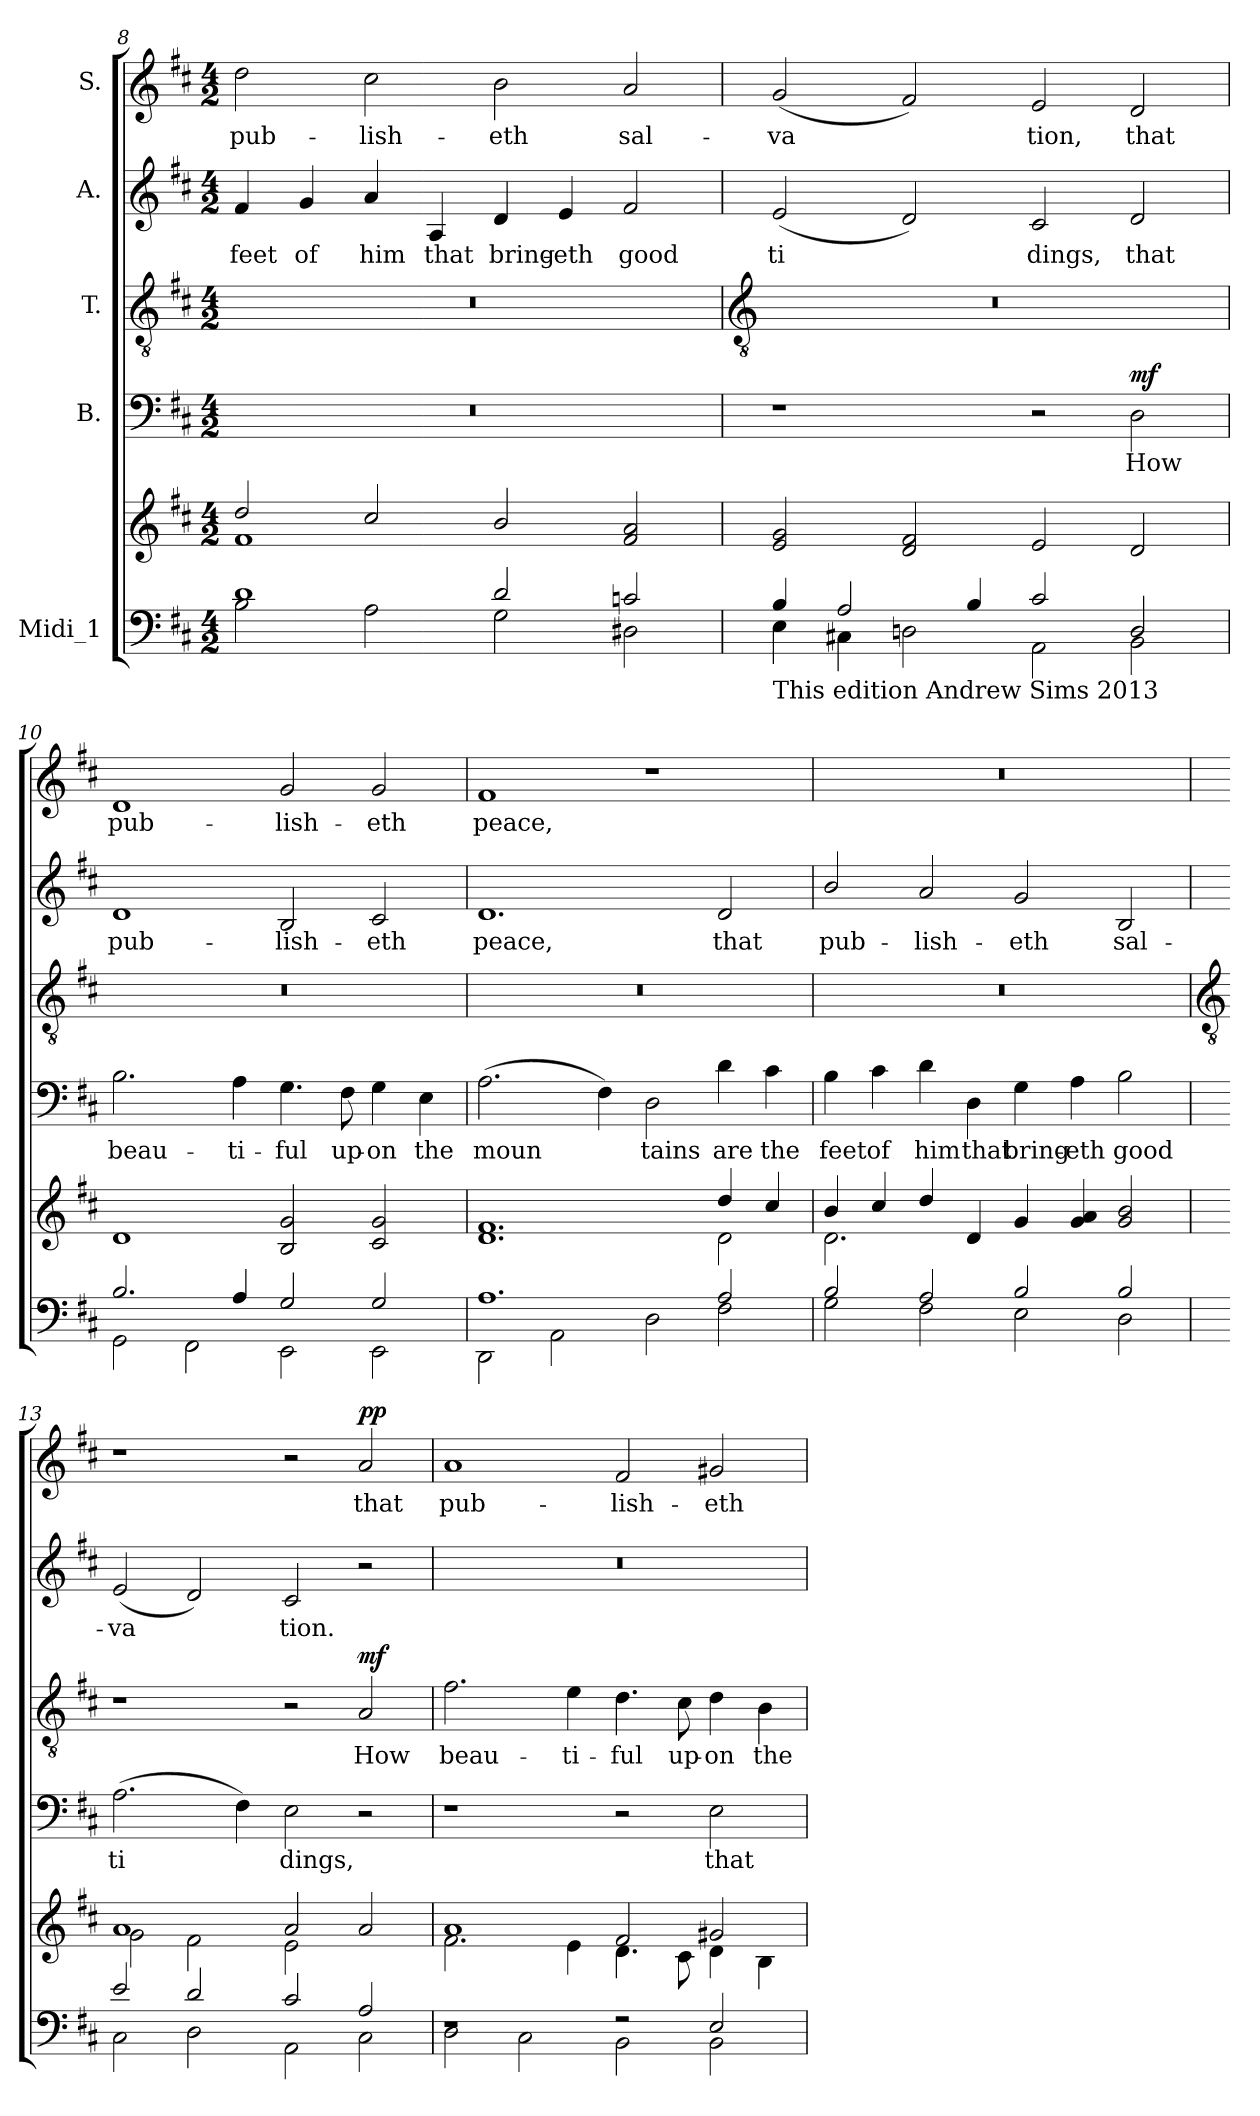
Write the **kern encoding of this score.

**kern	**kern	**kern	**text	**dynam	**kern	**text	**dynam	**kern	**text	**kern	**text	**dynam
*part5	*part5	*part4	*part4	*part4	*part3	*part3	*part3	*part2	*part2	*part1	*part1	*part1
*staff6	*staff5	*staff4	*staff4	*staff4	*staff3	*staff3	*staff3	*staff2	*staff2	*staff1	*staff1	*staff1
*I"Midi_1	*	*I"B.	*	*	*I"T.	*	*	*I"A.	*	*I"S.	*	*
*clefF4	*clefG2	*clefF4	*	*	*clefGv2	*	*	*clefG2	*	*clefG2	*	*
*k[f#c#]	*k[f#c#]	*k[f#c#]	*	*	*k[f#c#]	*	*	*k[f#c#]	*	*k[f#c#]	*	*
*D:	*D:	*D:	*	*	*D:	*	*	*D:	*	*D:	*	*
*M4/2	*M4/2	*M4/2	*	*	*M4/2	*	*	*M4/2	*	*M4/2	*	*
=8	=8	=8	=8	=8	=8	=8	=8	=8	=8	=8	=8	=8
*^	*^	*	*	*	*	*	*	*	*	*	*	*
!	!	!	!	!	!	!	!	!	!	!	!LO:LY:b	!	!LO:LY:b	!
1d/	2B\	2dd/	1f#\	0r	.	.	0r	.	.	4f#	feet	2dd	pub-	.
!	!	!	!	!	!	!	!	!	!	!	!LO:LY:b	!	!	!
.	.	.	.	.	.	.	.	.	.	4g	of	.	.	.
!	!	!	!	!	!	!	!	!	!	!	!LO:LY:b	!	!LO:LY:b	!
.	2A\	2cc#/	.	.	.	.	.	.	.	4a	him	2cc#	-lish-	.
!	!	!	!	!	!	!	!	!	!	!	!LO:LY:b	!	!	!
.	.	.	.	.	.	.	.	.	.	4A	that	.	.	.
!	!	!	!	!	!	!	!	!	!	!	!LO:LY:b	!	!LO:LY:b	!
2d/	2G\	2b/	2ryy	.	.	.	.	.	.	4d	bring-	2b	-eth	.
!	!	!	!	!	!	!	!	!	!	!	!LO:LY:b	!	!	!
.	.	.	.	.	.	.	.	.	.	4e	-eth	.	.	.
!	!	!	!	!	!	!	!	!	!	!	!LO:LY:b	!	!LO:LY:b	!
2cn/	2D#X\	2f#/ 2a/	2ryy	.	.	.	.	.	.	2f#	good	2a	sal-	.
!!LO:LB:g=z
=9	=9	=9	=9	=9	=9	=9	=9	=9	=9	=9	=9	=9	=9	=9
*	*	*	*	*	*	*	*clefGv2	*	*	*	*	*	*	*
!LO:TX:b:t=This edition  Andrew Sims 2013	!	!	!	!	!	!	!	!	!	!	!	!	!	!
!	!	!	!	!	!	!	!	!	!	!	!LO:LY:b	!	!LO:LY:b	!
4B/	4E\	2e/ 2g/	2ryy	1r	.	.	0r	.	.	(<2e	ti	(<2g	-va	.
2A/	4C#X\	.	.	.	.	.	.	.	.	.	.	.	.	.
.	2Dn\	2d/ 2f#/	2ryy	.	.	.	.	.	.	2d)	.	2f#)	.	.
4B/	.	.	.	.	.	.	.	.	.	.	.	.	.	.
!	!	!	!	!	!	!	!	!	!	!	!LO:LY:b	!	!LO:LY:b	!
2c#/	2AA\	2e/	2ryy	2r	.	.	.	.	.	2c#	dings,	2e	tion,	.
!	!	!	!	!	!LO:LY:b	!LO:DY:a	!	!	!	!	!LO:LY:b	!	!LO:LY:b	!
2D/	2BB\	2d/	2ryy	2D	How	mf	.	.	.	2d	that	2d	that	.
=10	=10	=10	=10	=10	=10	=10	=10	=10	=10	=10	=10	=10	=10	=10
!	!	!	!	!	!LO:LY:b	!	!	!	!	!	!LO:LY:b	!	!LO:LY:b	!
2.B/	2GG\	1d/	0ryy	2.B	beau-	.	0r	.	.	1d	pub-	1d	pub-	.
.	2FF#\	.	.	.	.	.	.	.	.	.	.	.	.	.
!	!	!	!	!	!LO:LY:b	!	!	!	!	!	!	!	!	!
4A/	.	.	.	4A	-ti-	.	.	.	.	.	.	.	.	.
!	!	!	!	!	!LO:LY:b	!	!	!	!	!	!LO:LY:b	!	!LO:LY:b	!
2G/	2EE\	2B/ 2g/	.	4.G	-ful	.	.	.	.	2B	-lish-	2g	-lish-	.
!	!	!	!	!	!LO:LY:b	!	!	!	!	!	!	!	!	!
.	.	.	.	8F#	up-	.	.	.	.	.	.	.	.	.
!	!	!	!	!	!LO:LY:b	!	!	!	!	!	!LO:LY:b	!	!LO:LY:b	!
2G/	2EE\	2c#/ 2g/	.	4G	-on	.	.	.	.	2c#	-eth	2g	-eth	.
!	!	!	!	!	!LO:LY:b	!	!	!	!	!	!	!	!	!
.	.	.	.	4E	the	.	.	.	.	.	.	.	.	.
=11	=11	=11	=11	=11	=11	=11	=11	=11	=11	=11	=11	=11	=11	=11
!	!	!	!	!	!LO:LY:b	!	!	!	!	!	!LO:LY:b	!	!LO:LY:b	!
1.A/	2DD\	1.f#/	1.d\	(>2.A	moun	.	0r	.	.	1.d	peace,	1f#	peace,	.
.	2AA\	.	.	.	.	.	.	.	.	.	.	.	.	.
.	.	.	.	4F#)	.	.	.	.	.	.	.	.	.	.
!	!	!	!	!	!LO:LY:b	!	!	!	!	!	!	!	!	!
.	2D\	.	.	2D	-tains	.	.	.	.	.	.	1r	.	.
!	!	!	!	!	!LO:LY:b	!	!	!	!	!	!LO:LY:b	!	!	!
2A/	2F#\	4dd/	2d\	4d	are	.	.	.	.	2d	that	.	.	.
!	!	!	!	!	!LO:LY:b	!	!	!	!	!	!	!	!	!
.	.	4cc#/	.	4c#	the	.	.	.	.	.	.	.	.	.
=12	=12	=12	=12	=12	=12	=12	=12	=12	=12	=12	=12	=12	=12	=12
!	!	!	!	!	!LO:LY:b	!	!	!	!	!	!LO:LY:b	!	!	!
2B/	2G\	4b/	2.d\	4B	feet	.	0r	.	.	2b/	pub-	0r	.	.
!	!	!	!	!	!LO:LY:b	!	!	!	!	!	!	!	!	!
.	.	4cc#/	.	4c#	of	.	.	.	.	.	.	.	.	.
!	!	!	!	!	!LO:LY:b	!	!	!	!	!	!LO:LY:b	!	!	!
2A/	2F#\	4dd/	.	4d	him	.	.	.	.	2a	-lish-	.	.	.
!	!	!	!	!	!LO:LY:b	!	!	!	!	!	!	!	!	!
.	.	4d/	4ryy	4D	that	.	.	.	.	.	.	.	.	.
!	!	!	!	!	!LO:LY:b	!	!	!	!	!	!LO:LY:b	!	!	!
2B/	2E\	4g/	2ryy	4G	bring-	.	.	.	.	2g	-eth	.	.	.
!	!	!	!	!	!LO:LY:b	!	!	!	!	!	!	!	!	!
.	.	4g/ 4a/	.	4A	-eth	.	.	.	.	.	.	.	.	.
!	!	!	!	!	!LO:LY:b	!	!	!	!	!	!LO:LY:b	!	!	!
2B/	2D\	2g/ 2b/	2ryy	2B	good	.	.	.	.	2B	sal-	.	.	.
!!LO:LB:g=z
=13	=13	=13	=13	=13	=13	=13	=13	=13	=13	=13	=13	=13	=13	=13
*	*	*	*	*	*	*	*clefGv2	*	*	*	*	*	*	*
!	!	!	!	!	!LO:LY:b	!	!	!	!	!	!LO:LY:b	!	!	!
2e/	2C#\	1a/	2g\	(>2.A	ti	.	1r	.	.	(<2e	-va	1r	.	.
2d/	2D\	.	2f#\	.	.	.	.	.	.	2d)	.	.	.	.
.	.	.	.	4F#)	.	.	.	.	.	.	.	.	.	.
!	!	!	!	!	!LO:LY:b	!	!	!	!	!	!LO:LY:b	!	!	!
2c#/	2AA\	2a/	2e\	2E	dings,	.	2r	.	.	2c#	tion.	2r	.	.
!	!	!	!	!	!	!	!	!LO:LY:b	!LO:DY:a	!	!	!	!LO:LY:b	!LO:DY:a
2A/	2C#\	2a/	2ryy	2r	.	.	2A	How	mf	2r	.	2a	that	pp
=14	=14	=14	=14	=14	=14	=14	=14	=14	=14	=14	=14	=14	=14	=14
!	!	!	!	!	!	!	!	!LO:LY:b	!	!	!	!	!LO:LY:b	!
1r	2D\	1a/	2.f#\	1r	.	.	2.f#	beau-	.	0r	.	1a	pub-	.
.	2C#\	.	.	.	.	.	.	.	.	.	.	.	.	.
!	!	!	!	!	!	!	!	!LO:LY:b	!	!	!	!	!	!
.	.	.	4e\	.	.	.	4e	-ti-	.	.	.	.	.	.
!	!	!	!	!	!	!	!	!LO:LY:b	!	!	!	!	!LO:LY:b	!
2r	2BB\	2f#/	4.d\	2r	.	.	4.d	-ful	.	.	.	2f#	-lish-	.
!	!	!	!	!	!	!	!	!LO:LY:b	!	!	!	!	!	!
.	.	.	8c#\	.	.	.	8c#	up-	.	.	.	.	.	.
!	!	!	!	!	!LO:LY:b	!	!	!LO:LY:b	!	!	!	!	!LO:LY:b	!
2E/	2BB\	2g#X/	4d\	2E	that	.	4d	-on	.	.	.	2g#X	-eth	.
!	!	!	!	!	!	!	!	!LO:LY:b	!	!	!	!	!	!
.	.	.	4B\	.	.	.	4B	the	.	.	.	.	.	.
*v	*v	*	*	*	*	*	*	*	*	*	*	*	*	*
*	*v	*v	*	*	*	*	*	*	*	*	*	*	*
=	=	=	=	=	=	=	=	=	=	=	=	=
*-	*-	*-	*-	*-	*-	*-	*-	*-	*-	*-	*-	*-
